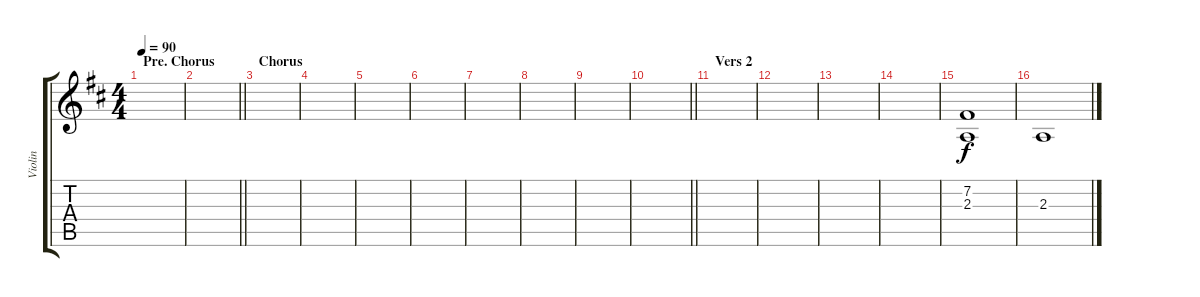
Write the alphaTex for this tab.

\track ("Violin" "Violin") {instrument violin}
\staff {score tabs}
\tuning (E4 B3 G3 D3 A2 E2) {hide}
\ts (4 4)
\section ("" "Pre. Chorus")
\tempo 90
\clef g2
\ks d
|
\barLineRight lightlight
|
\section ("" "Chorus")
|
|
|
|
|
|
|
\barLineRight lightlight
|
\section ("" "Vers 2")
|
|
|
|
(7.2 2.3).1{dy f} |
2.3.1
